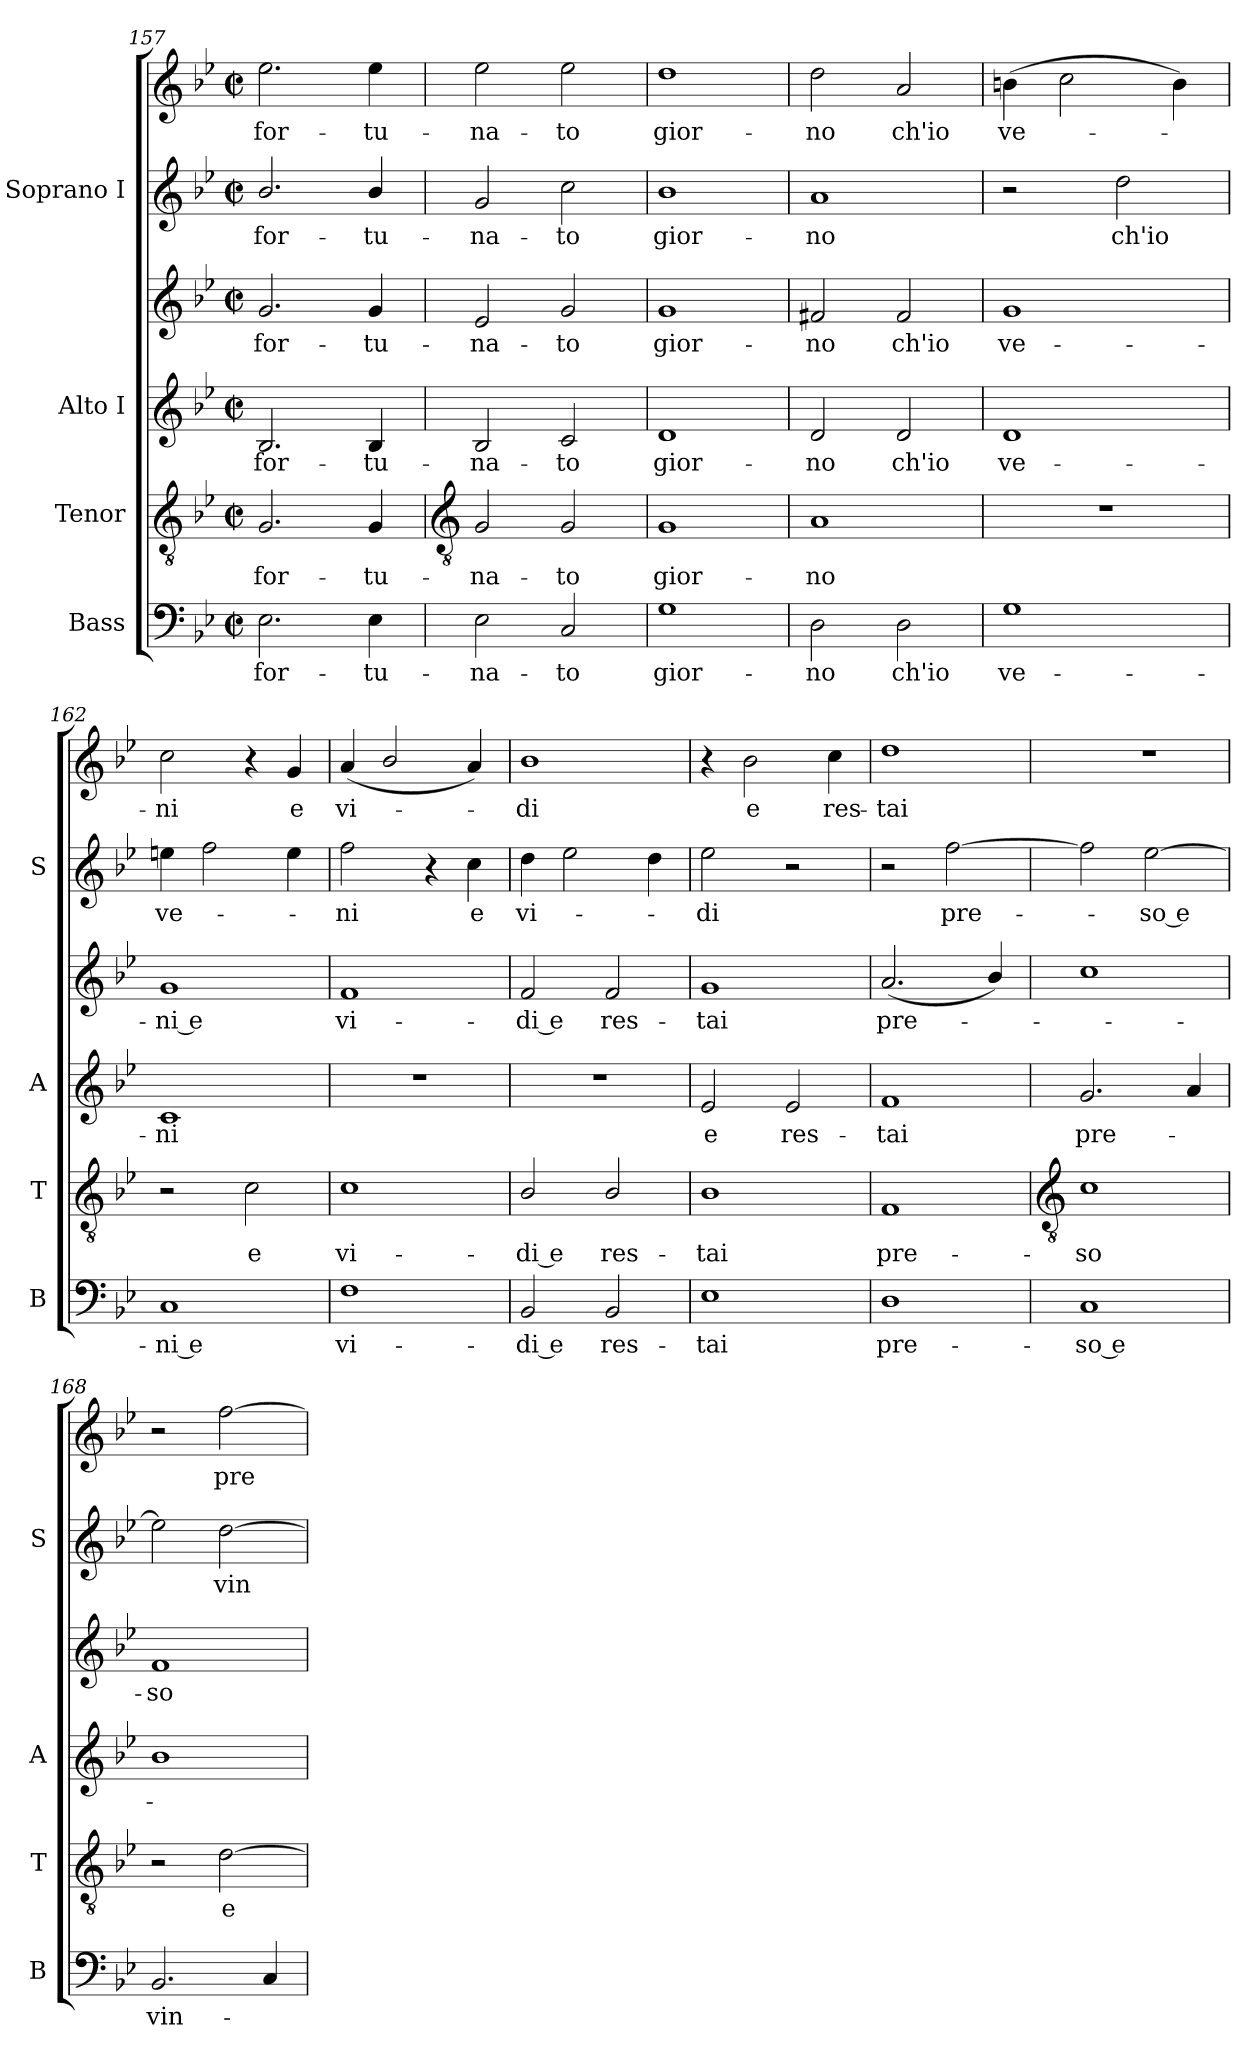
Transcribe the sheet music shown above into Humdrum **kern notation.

**kern	**text	**kern	**text	**kern	**text	**kern	**text	**kern	**text	**kern	**text
*part4	*part4	*part3	*part3	*part2	*part2	*part2	*part2	*part1	*part1	*part1	*part1
*staff6	*staff6	*staff5	*staff5	*staff4	*staff4	*staff3	*staff3	*staff2	*staff2	*staff1	*staff1
*I"Bass	*	*I"Tenor	*	*I"Alto I	*	*	*	*I"Soprano I	*	*	*
*I'B	*	*I'T	*	*I'A	*	*	*	*I'S	*	*	*
*clefF4	*	*clefGv2	*	*clefG2	*	*clefG2	*	*clefG2	*	*clefG2	*
*k[b-e-]	*	*k[b-e-]	*	*k[b-e-]	*	*k[b-e-]	*	*k[b-e-]	*	*k[b-e-]	*
*B-:	*	*B-:	*	*B-:	*	*B-:	*	*B-:	*	*B-:	*
*M2/2	*	*M2/2	*	*M2/2	*	*M2/2	*	*M2/2	*	*M2/2	*
*met(c|)	*	*met(c|)	*	*met(c|)	*	*met(c|)	*	*met(c|)	*	*met(c|)	*
=157	=157	=157	=157	=157	=157	=157	=157	=157	=157	=157	=157
!	!LO:LY:b	!	!LO:LY:b	!	!LO:LY:b	!	!LO:LY:b	!	!LO:LY:b	!	!LO:LY:b
2.E-	for-	2.G	for-	2.B-	-for-	2.g	for-	2.b-/	-for-	2.ee-	for-
!	!LO:LY:b	!	!LO:LY:b	!	!LO:LY:b	!	!LO:LY:b	!	!LO:LY:b	!	!LO:LY:b
4E-	-tu-	4G	-tu-	4B-	-tu-	4g	-tu-	4b-/	-tu-	4ee-	-tu-
!!LO:LB:g=z
=158	=158	=158	=158	=158	=158	=158	=158	=158	=158	=158	=158
*	*	*clefGv2	*	*	*	*	*	*	*	*	*
!	!LO:LY:b	!	!LO:LY:b	!	!LO:LY:b	!	!LO:LY:b	!	!LO:LY:b	!	!LO:LY:b
2E-	-na-	2G	-na-	2B-	na-	2e-	-na-	2g	na-	2ee-	-na-
!	!LO:LY:b	!	!LO:LY:b	!	!LO:LY:b	!	!LO:LY:b	!	!LO:LY:b	!	!LO:LY:b
2C	-to	2G	-to	2c	-to	2g	-to	2cc	-to	2ee-	-to
=159	=159	=159	=159	=159	=159	=159	=159	=159	=159	=159	=159
!	!LO:LY:b	!	!LO:LY:b	!	!LO:LY:b	!	!LO:LY:b	!	!LO:LY:b	!	!LO:LY:b
1G	gior-	1G	gior-	1d	-gior-	1g	gior-	1b-	-gior-	1dd	gior-
=160	=160	=160	=160	=160	=160	=160	=160	=160	=160	=160	=160
!	!LO:LY:b	!	!LO:LY:b	!	!LO:LY:b	!	!LO:LY:b	!	!LO:LY:b	!	!LO:LY:b
2D	-no	1A	-no	2d	no	2f#X	-no	1a	no	2dd	-no
!	!LO:LY:b	!	!	!	!LO:LY:b	!	!LO:LY:b	!	!	!	!LO:LY:b
2D	ch'io	.	.	2d	ch'io	2f#	ch'io	.	.	2a	ch'io
=161	=161	=161	=161	=161	=161	=161	=161	=161	=161	=161	=161
!	!LO:LY:b	!	!	!	!LO:LY:b	!	!LO:LY:b	!	!	!	!LO:LY:b
1G	ve-	1r	.	1d	-ve-	1g	ve-	2r	.	(>4bn	ve-
.	.	.	.	.	.	.	.	.	.	2cc	.
!	!	!	!	!	!	!	!	!	!LO:LY:b	!	!
.	.	.	.	.	.	.	.	2dd	ch'io	.	.
.	.	.	.	.	.	.	.	.	.	4b)	.
=162	=162	=162	=162	=162	=162	=162	=162	=162	=162	=162	=162
!	!LO:LY:b	!	!	!	!LO:LY:b	!	!LO:LY:b	!	!LO:LY:b	!	!LO:LY:b
1C	-ni e	2r	.	1c	ni	1g	-ni e	4een	ve-	2cc	ni
.	.	.	.	.	.	.	.	2ff	.	.	.
!	!	!	!LO:LY:b	!	!	!	!	!	!	!	!
.	.	2c	e	.	.	.	.	.	.	4r	.
!	!	!	!	!	!	!	!	!	!	!	!LO:LY:b
.	.	.	.	.	.	.	.	4ee	.	4g	e
=163	=163	=163	=163	=163	=163	=163	=163	=163	=163	=163	=163
!	!LO:LY:b	!	!LO:LY:b	!	!	!	!LO:LY:b	!	!LO:LY:b	!	!LO:LY:b
1F	vi-	1c	vi-	1r	.	1f	vi-	2ff	ni	(<4a	vi-
.	.	.	.	.	.	.	.	.	.	2b-/	.
.	.	.	.	.	.	.	.	4r	.	.	.
!	!	!	!	!	!	!	!	!	!LO:LY:b	!	!
.	.	.	.	.	.	.	.	4cc	e	4a)	.
=164	=164	=164	=164	=164	=164	=164	=164	=164	=164	=164	=164
!	!LO:LY:b	!	!LO:LY:b	!	!	!	!LO:LY:b	!	!LO:LY:b	!	!LO:LY:b
2BB-	-di e	2B-/	-di e	1r	.	2f	-di e	4dd	vi-	1b-	di
.	.	.	.	.	.	.	.	2ee-	.	.	.
!	!LO:LY:b	!	!LO:LY:b	!	!	!	!LO:LY:b	!	!	!	!
2BB-	res-	2B-/	res-	.	.	2f	res-	.	.	.	.
.	.	.	.	.	.	.	.	4dd	.	.	.
=165	=165	=165	=165	=165	=165	=165	=165	=165	=165	=165	=165
!	!LO:LY:b	!	!LO:LY:b	!	!LO:LY:b	!	!LO:LY:b	!	!LO:LY:b	!	!
1E-	-tai	1B-	-tai	2e-	e	1g	-tai	2ee-	-di	4r	.
!	!	!	!	!	!	!	!	!	!	!	!LO:LY:b
.	.	.	.	.	.	.	.	.	.	2b-	e
!	!	!	!	!	!LO:LY:b	!	!	!	!	!	!
.	.	.	.	2e-	res-	.	.	2r	.	.	.
!	!	!	!	!	!	!	!	!	!	!	!LO:LY:b
.	.	.	.	.	.	.	.	.	.	4cc	res-
=166	=166	=166	=166	=166	=166	=166	=166	=166	=166	=166	=166
!	!LO:LY:b	!	!LO:LY:b	!	!LO:LY:b	!	!LO:LY:b	!	!	!	!LO:LY:b
1D	pre-	1F	pre-	1f	tai	(<2.a	-pre-	2r	.	1dd	tai
!	!	!	!	!	!	!	!	!	!LO:LY:b	!	!
.	.	.	.	.	.	.	.	[2ff	pre-	.	.
.	.	.	.	.	.	4b-/)	.	.	.	.	.
!!LO:LB:g=z
=167	=167	=167	=167	=167	=167	=167	=167	=167	=167	=167	=167
*	*	*clefGv2	*	*	*	*	*	*	*	*	*
!	!LO:LY:b	!	!LO:LY:b	!	!LO:LY:b	!	!	!	!	!	!
1C	-so e	1c	-so	2.g	pre-	1cc/	.	2ff]	.	1r	.
!	!	!	!	!	!	!	!	!	!LO:LY:b	!	!
.	.	.	.	.	.	.	.	[2ee-	so e	.	.
.	.	.	.	4a	.	.	.	.	.	.	.
=168	=168	=168	=168	=168	=168	=168	=168	=168	=168	=168	=168
!	!LO:LY:b	!	!	!	!	!	!LO:LY:b	!	!	!	!
2.BB-	vin-	2r	.	1b-/	.	1f	so	2ee-]	.	2r	.
!	!	!	!LO:LY:b	!	!	!	!	!	!LO:LY:b	!	!LO:LY:b
.	.	[2d	e	.	.	.	.	[2dd	vin-	[2ff	pre-
4C/	.	.	.	.	.	.	.	.	.	.	.
=	=	=	=	=	=	=	=	=	=	=	=
*-	*-	*-	*-	*-	*-	*-	*-	*-	*-	*-	*-
